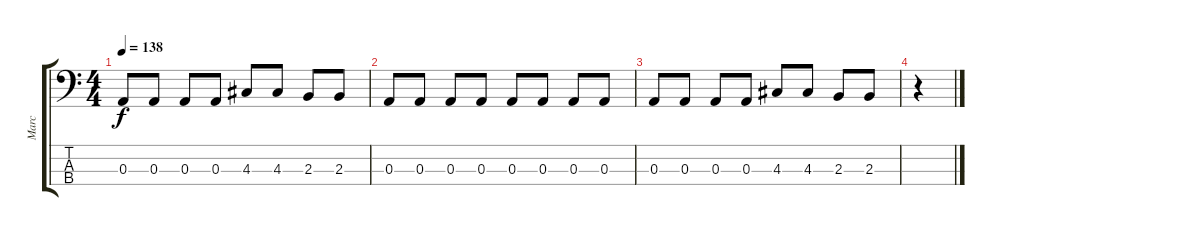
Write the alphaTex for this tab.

\track ("Marc" "Marc") {instrument electricbasspick}
\staff {score tabs}
\tuning (G2 D2 A1 E1) {hide}
\ts (4 4)
\tempo 138
\clef f4
\ks c
0.3.8{dy f} 0.3.8 0.3.8 0.3.8 4.3.8 4.3.8 2.3.8 2.3.8 |
0.3.8 0.3.8 0.3.8 0.3.8 0.3.8 0.3.8 0.3.8 0.3.8 |
0.3.8 0.3.8 0.3.8 0.3.8 4.3.8 4.3.8 2.3.8 2.3.8 |
r.4
